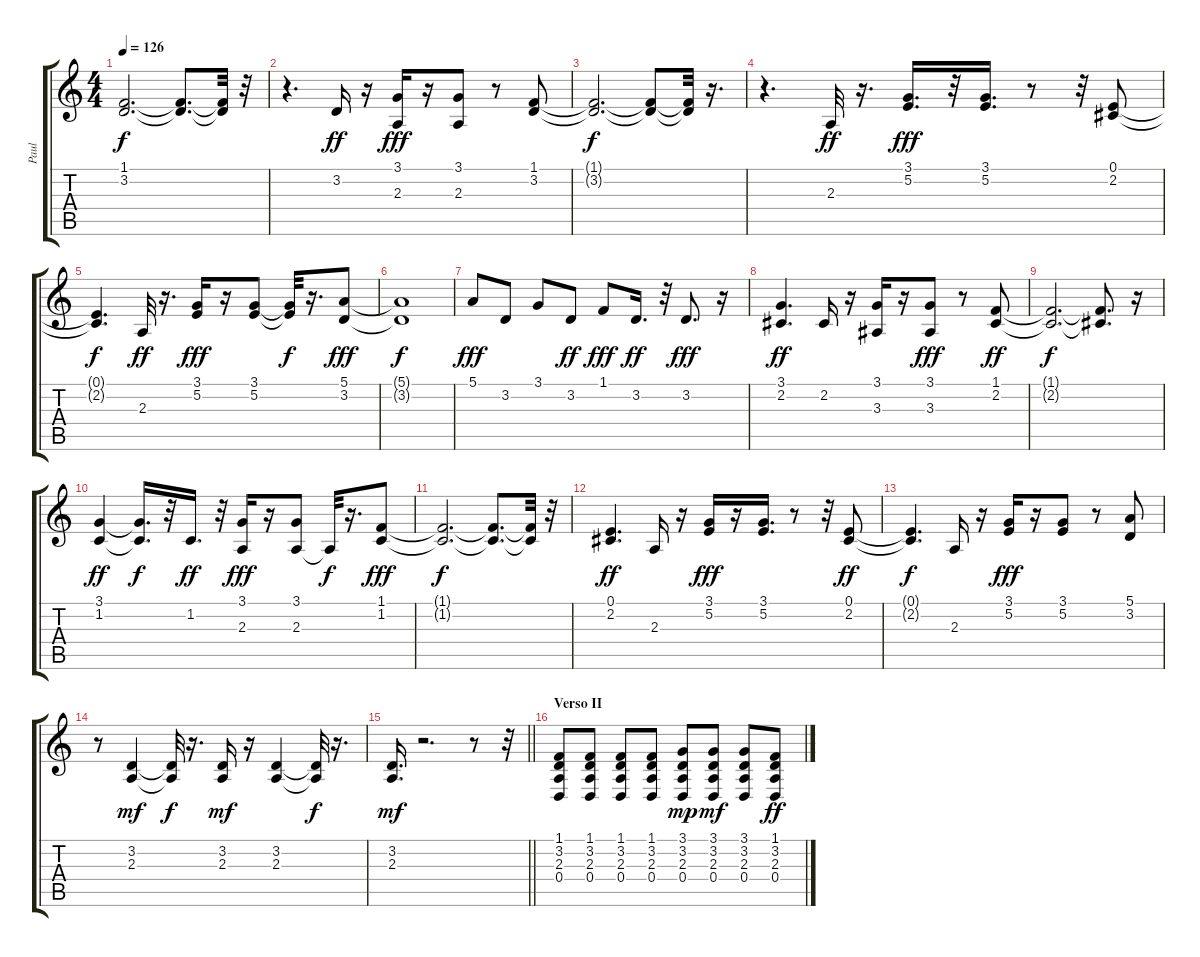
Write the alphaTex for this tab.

\track ("Paul" "Paul") {instrument brightacousticpiano}
\staff {score tabs}
\tuning (E4 B3 G3 D3 A2 E2) {hide}
\ts (4 4)
\tempo 126
\clef g2
\ks c
(1.1{t} 3.2{t}).2{d dy f} (1.1{t} 3.2{t}).8{d} (1.1{t} 3.2{t}).32 r.32 |
r.4{d} 3.2.16{dy ff} r.16 (3.1 2.3).16{dy fff} r.16 (3.1 2.3).8 r.8 (1.1 3.2).8 |
(1.1{t} 3.2{t}).2{d dy f} (1.1{t} 3.2{t}).8 (1.1{t} 3.2{t}).32 r.16{d} |
r.4{d} 2.3.32{dy ff} r.16{d} (3.1 5.2).16{d dy fff} r.32 (3.1 5.2).16{d} r.8 r.32 (0.1 2.2).8 |
(0.1{t} 2.2{t}).4{d dy f} 2.3.32{dy ff} r.16{d} (3.1 5.2).16{dy fff} r.16 (3.1 5.2).8 (3.1{t} 5.2{t}).32{dy f} r.16{d} (5.1 3.2).8{dy fff} |
(5.1{t} 3.2{t}).1{dy f} |
5.1.8{dy fff} 3.2.8 3.1.8 3.2.8{dy ff} 1.1.8{dy fff} 3.2.16{d dy ff} r.32 3.2.8{d dy fff} r.16 |
(3.1 2.2).4{d dy ff} 2.2.16 r.16 (3.1 3.3).16 r.16 (3.1 3.3).8{dy fff} r.8 (1.1 2.2).8{dy ff} |
(1.1{t} 2.2{t}).2{d dy f} (1.1{t} 2.2{t}).8{d} r.16 |
(3.1 1.2).4{dy ff} (3.1{t} 1.2{t}).16{d dy f} r.32 1.2.16{d dy ff} r.32 (3.1 2.3).16{dy fff} r.16 (3.1 2.3).8 2.3{t}.32{dy f} r.16{d} (1.1 1.2).8{dy fff} |
(1.1{t} 1.2{t}).2{d dy f} (1.1{t} 1.2{t}).8{d} (1.1{t} 1.2{t}).32 r.32 |
(0.1 2.2).4{d dy ff} 2.3.16 r.16 (3.1 5.2).16{dy fff} r.16 (3.1 5.2).16{d} r.8 r.32 (0.1 2.2).8{dy ff} |
(0.1{t} 2.2{t}).4{d dy f} 2.3.16 r.16 (3.1 5.2).16{dy fff} r.16 (3.1 5.2).8 r.8 (5.1 3.2).8 |
r.8 (3.2 2.3).4{dy mf} (3.2{t} 2.3{t}).32{dy f} r.16{d} (3.2 2.3).16{dy mf} r.16 (3.2 2.3).4 (3.2{t} 2.3{t}).32{dy f} r.16{d} |
\barLineRight lightlight
(3.2 2.3).16{d dy mf} r.2{d} r.8 r.32 |
\section ("" "Verso II")
(1.1 3.2 2.3 0.4).8 (1.1 3.2 2.3 0.4).8 (1.1 3.2 2.3 0.4).8 (1.1 3.2 2.3 0.4).8 (3.1 3.2 2.3 0.4).8{dy mp} (3.1 3.2 2.3 0.4).8{dy mf} (3.1 3.2 2.3 0.4).8 (1.1 3.2 2.3 0.4).8{dy ff}
